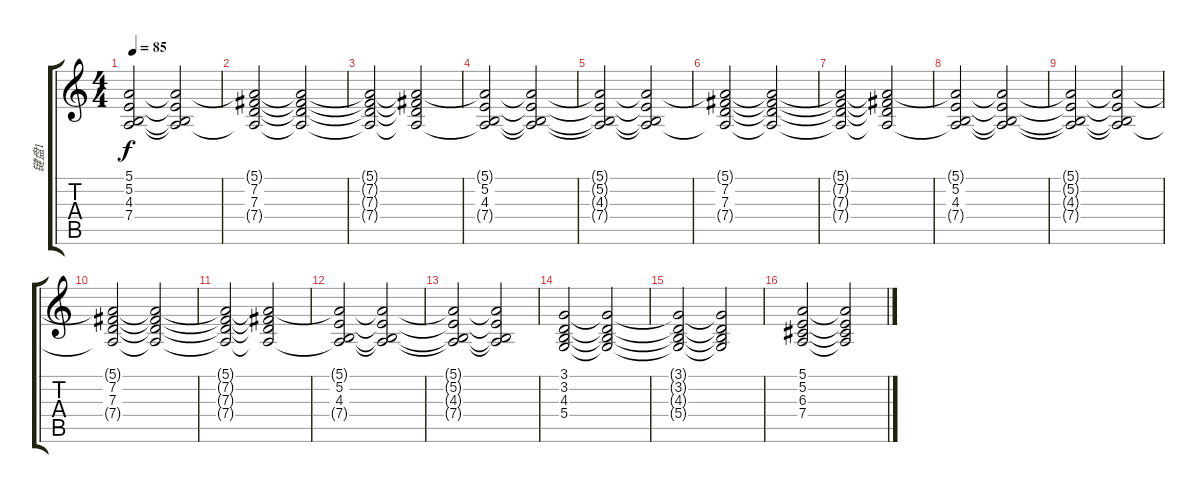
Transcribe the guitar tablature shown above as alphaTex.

\track ("键盘1" "键盘1") {instrument synthstrings1}
\staff {score tabs}
\tuning (E4 B3 G3 D3 A2 E2) {hide}
\ts (4 4)
\tempo 85
\clef g2
\ks c
(5.1{t} 5.2{t} 4.3{t} 7.4{t}).2{dy f} (5.1{t} 5.2{t} 4.3{t} 7.4{t}).2 |
(5.1{t} 7.2 7.3 7.4{t}).2 (5.1{t} 7.2{t} 7.3{t} 7.4{t}).2 |
(5.1{t} 7.2{t} 7.3{t} 7.4{t}).2 (5.1{t} 7.2{t} 7.3{t} 7.4{t}).2 |
(5.1{t} 5.2 4.3 7.4{t}).2 (5.1{t} 5.2{t} 4.3{t} 7.4{t}).2 |
(5.1{t} 5.2{t} 4.3{t} 7.4{t}).2 (5.1{t} 5.2{t} 4.3{t} 7.4{t}).2 |
(5.1{t} 7.2 7.3 7.4{t}).2 (5.1{t} 7.2{t} 7.3{t} 7.4{t}).2 |
(5.1{t} 7.2{t} 7.3{t} 7.4{t}).2 (5.1{t} 7.2{t} 7.3{t} 7.4{t}).2 |
(5.1{t} 5.2 4.3 7.4{t}).2 (5.1{t} 5.2{t} 4.3{t} 7.4{t}).2 |
(5.1{t} 5.2{t} 4.3{t} 7.4{t}).2 (5.1{t} 5.2{t} 4.3{t} 7.4{t}).2 |
(5.1{t} 7.2 7.3 7.4{t}).2 (5.1{t} 7.2{t} 7.3{t} 7.4{t}).2 |
(5.1{t} 7.2{t} 7.3{t} 7.4{t}).2 (5.1{t} 7.2{t} 7.3{t} 7.4{t}).2 |
(5.1{t} 5.2 4.3 7.4{t}).2 (5.1{t} 5.2{t} 4.3{t} 7.4{t}).2 |
(5.1{t} 5.2{t} 4.3{t} 7.4{t}).2 (5.1{t} 5.2{t} 4.3{t} 7.4{t}).2 |
(3.1 3.2 4.3 5.4).2{volume 7} (3.1{t} 3.2{t} 4.3{t} 5.4{t}).2 |
(3.1{t} 3.2{t} 4.3{t} 5.4{t}).2 (3.1{t} 3.2{t} 4.3{t} 5.4{t}).2 |
(5.1 5.2 6.3 7.4).2 (5.1{t} 5.2{t} 6.3{t} 7.4{t}).2
